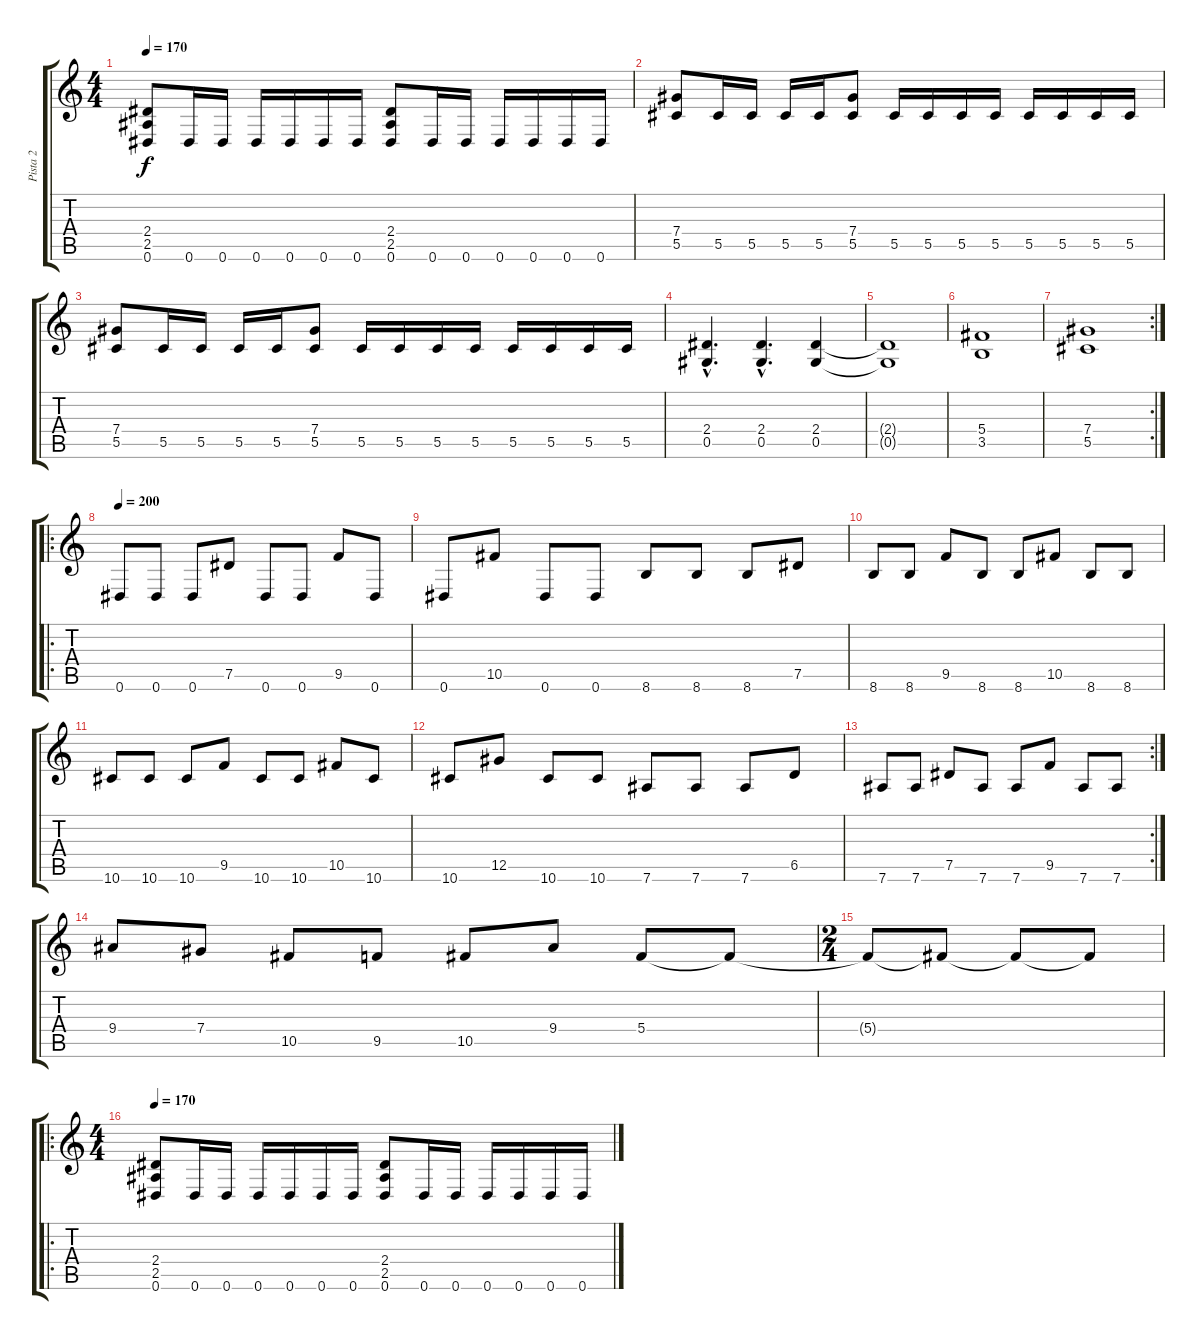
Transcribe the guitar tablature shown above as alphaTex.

\track ("Pista 2" "Pista 2") {instrument distortionguitar}
\staff {score tabs}
\tuning (Eb4 Bb3 Gb3 Db3 Ab2 Eb2) {hide}
\ts (4 4)
\tempo 170
\clef g2
\ks c
(2.4 2.5 0.6).8{dy f} 0.6.16 0.6.16 0.6.16 0.6.16 0.6.16 0.6.16 (2.4 2.5 0.6).8 0.6.16 0.6.16 0.6.16 0.6.16 0.6.16 0.6.16 |
(7.4 5.5).8 5.5.16 5.5.16 5.5.16 5.5.16 (7.4 5.5).8 5.5.16 5.5.16 5.5.16 5.5.16 5.5.16 5.5.16 5.5.16 5.5.16 |
(7.4 5.5).8 5.5.16 5.5.16 5.5.16 5.5.16 (7.4 5.5).8 5.5.16 5.5.16 5.5.16 5.5.16 5.5.16 5.5.16 5.5.16 5.5.16 |
(2.4{hac} 0.5{hac}).4{d} (2.4{hac} 0.5{hac}).4{d} (2.4 0.5).4 |
(2.4{t} 0.5{t}).1 |
(5.4 3.5).1 |
\rc 2
(7.4 5.5).1 |
\ro
\tempo 200
0.6.8 0.6.8 0.6.8 7.5.8 0.6.8 0.6.8 9.5.8 0.6.8 |
0.6.8 10.5.8 0.6.8 0.6.8 8.6.8 8.6.8 8.6.8 7.5.8 |
8.6.8 8.6.8 9.5.8 8.6.8 8.6.8 10.5.8 8.6.8 8.6.8 |
10.6.8 10.6.8 10.6.8 9.5.8 10.6.8 10.6.8 10.5.8 10.6.8 |
10.6.8 12.5.8 10.6.8 10.6.8 7.6.8 7.6.8 7.6.8 6.5.8 |
\rc 2
7.6.8 7.6.8 7.5.8 7.6.8 7.6.8 9.5.8 7.6.8 7.6.8 |
9.4.8 7.4.8 10.5.8 9.5.8 10.5.8 9.4.8 5.4.8 5.4{t}.8 |
\ts (2 4)
5.4{t}.8 5.4{t}.8 5.4{t}.8 5.4{t}.8 |
\ro
\ts (4 4)
\tempo 170
(2.4 2.5 0.6).8 0.6.16 0.6.16 0.6.16 0.6.16 0.6.16 0.6.16 (2.4 2.5 0.6).8 0.6.16 0.6.16 0.6.16 0.6.16 0.6.16 0.6.16
